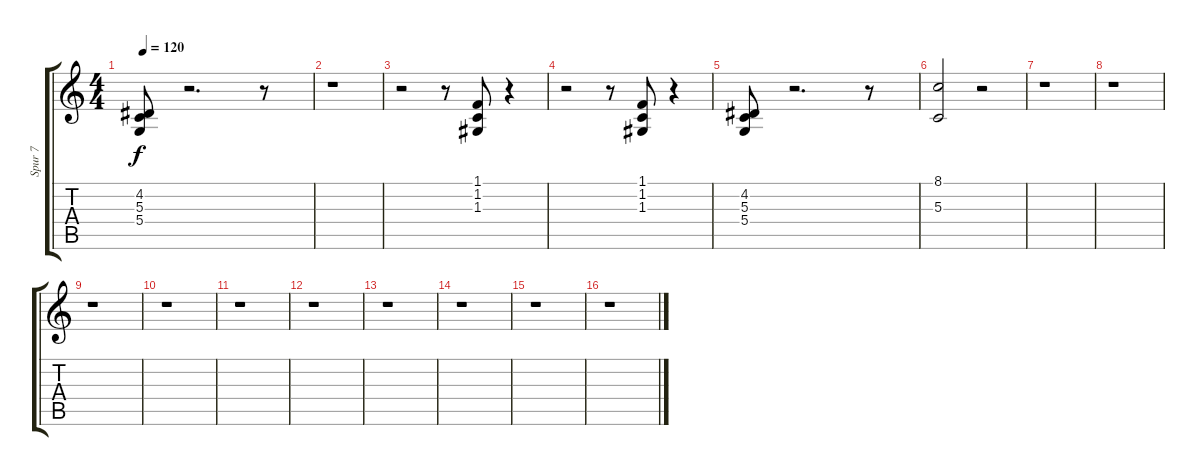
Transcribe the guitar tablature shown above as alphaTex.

\track ("Spur 7" "Spur 7") {instrument electricpiano2}
\staff {score tabs}
\tuning (E4 B3 G3 D3 A2 E2) {hide}
\ts (4 4)
\tempo 120
\clef g2
\ks c
(4.2 5.3 5.4).8{dy f} r.2{d} r.8 |
r.1 |
r.2 r.8 (1.1 1.2 1.3).8 r.4 |
r.2 r.8 (1.1 1.2 1.3).8 r.4 |
(4.2 5.3 5.4).8 r.2{d} r.8 |
(8.1 5.3).2 r.2 |
r.1 |
r.1 |
r.1 |
r.1 |
r.1 |
r.1 |
r.1 |
r.1 |
r.1 |
r.1
